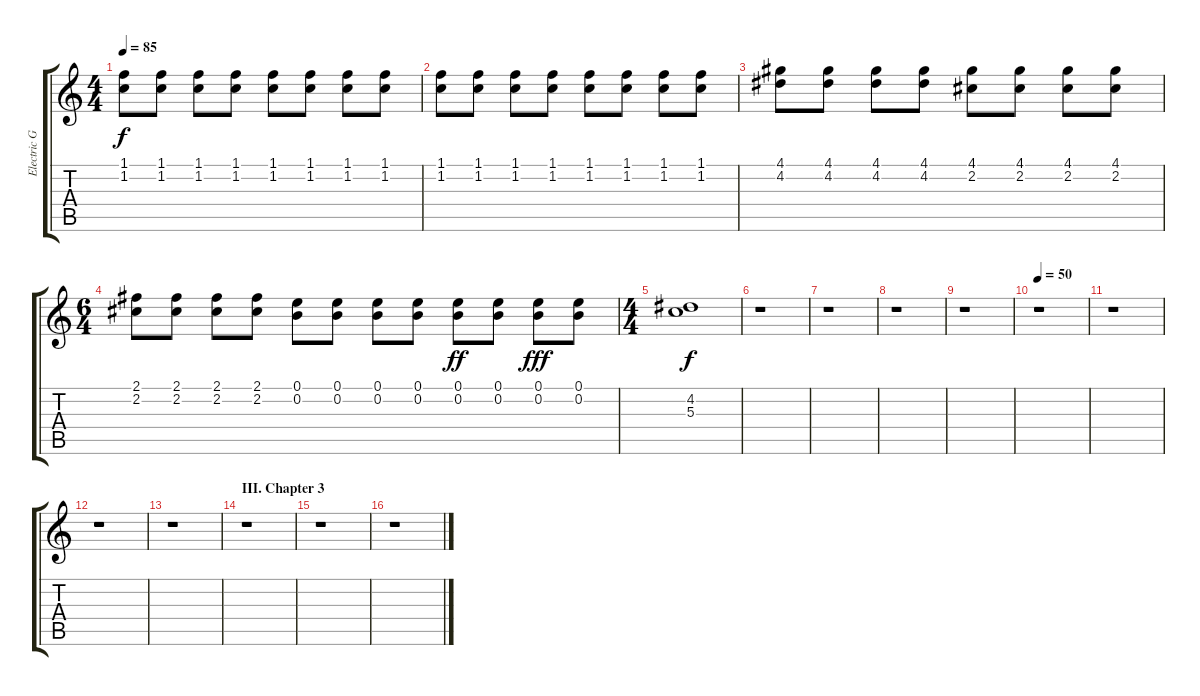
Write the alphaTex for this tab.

\track ("Electric Guitar (lead)" "Electric G") {instrument overdrivenguitar}
\staff {score tabs}
\tuning (E4 B3 G3 D3 A2 E2) {hide}
\ts (4 4)
\tempo 85
\clef g2
\ks c
(1.1 1.2).8{dy f volume 8 balance 10} (1.1 1.2).8 (1.1 1.2).8 (1.1 1.2).8 (1.1 1.2).8 (1.1 1.2).8 (1.1 1.2).8 (1.1 1.2).8 |
(1.1 1.2).8 (1.1 1.2).8 (1.1 1.2).8 (1.1 1.2).8 (1.1 1.2).8 (1.1 1.2).8 (1.1 1.2).8 (1.1 1.2).8 |
(4.1 4.2).8 (4.1 4.2).8 (4.1 4.2).8 (4.1 4.2).8 (4.1 2.2).8 (4.1 2.2).8 (4.1 2.2).8 (4.1 2.2).8 |
\ts (6 4)
(2.1 2.2).8 (2.1 2.2).8 (2.1 2.2).8 (2.1 2.2).8 (0.1 0.2).8 (0.1 0.2).8 (0.1 0.2).8 (0.1 0.2).8 (0.1 0.2).8{dy ff} (0.1 0.2).8 (0.1 0.2).8{dy fff} (0.1 0.2).8 |
\ts (4 4)
(4.2 5.3).1{dy f} |
r.1 |
r.1 |
r.1 |
r.1 |
\tempo 50
r.1 |
r.1 |
r.1 |
r.1 |
\section ("" "III. Chapter 3")
r.1 |
r.1 |
r.1
